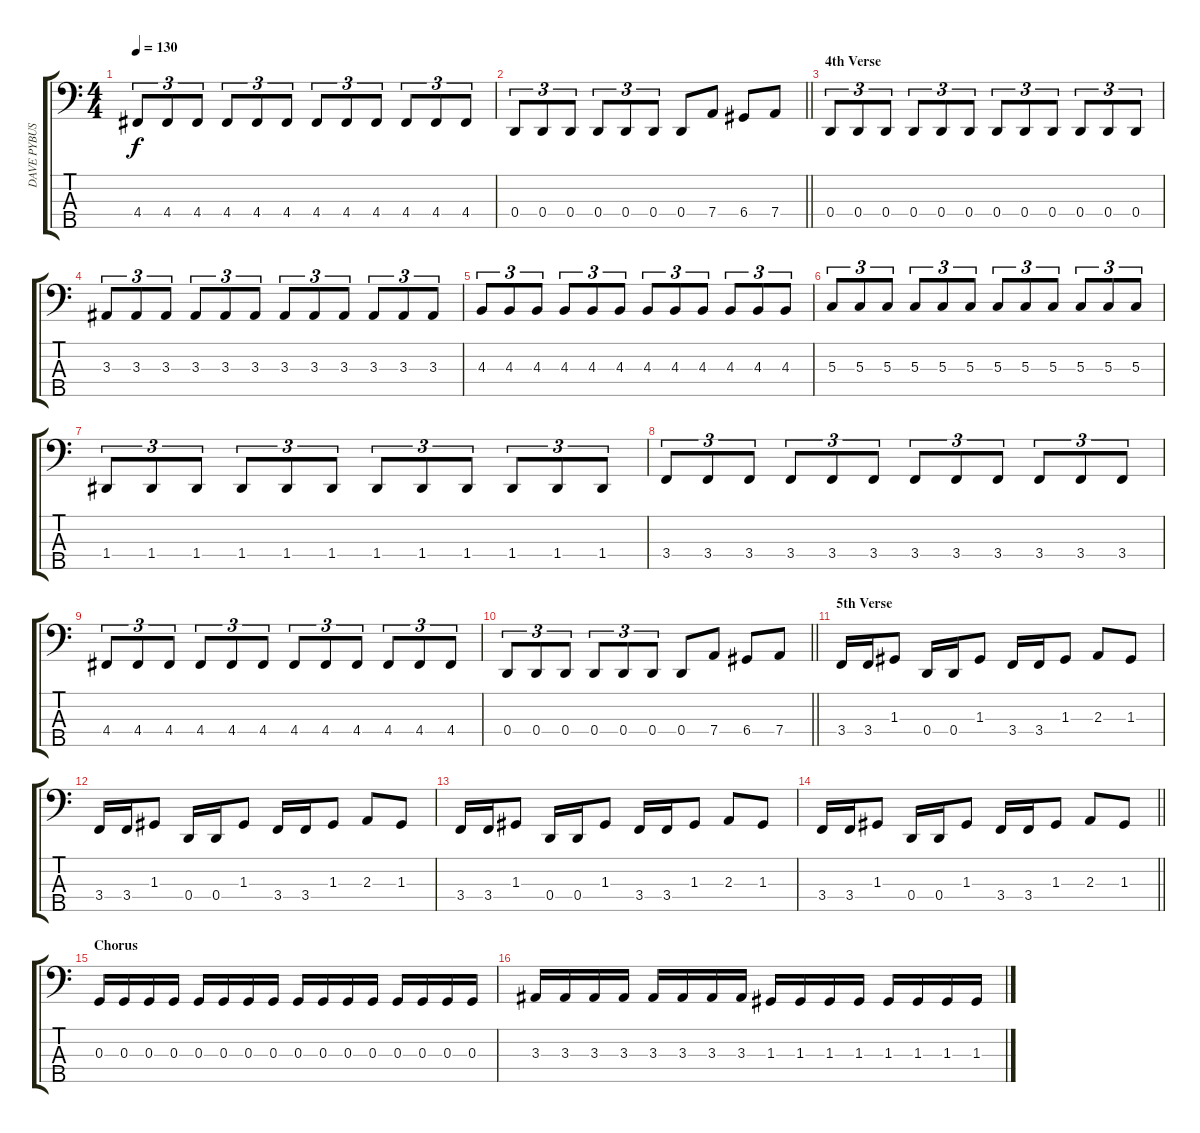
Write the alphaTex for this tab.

\track ("DAVE PYBUS" "DAVE PYBUS") {instrument electricbassfinger}
\staff {score tabs}
\tuning (F2 C2 G1 D1 A0) {hide}
\ts (4 4)
\tempo 130
\clef f4
\ks c
4.4.8{tu (3 2) dy f} 4.4.8{tu (3 2)} 4.4.8{tu (3 2)} 4.4.8{tu (3 2)} 4.4.8{tu (3 2)} 4.4.8{tu (3 2)} 4.4.8{tu (3 2)} 4.4.8{tu (3 2)} 4.4.8{tu (3 2)} 4.4.8{tu (3 2)} 4.4.8{tu (3 2)} 4.4.8{tu (3 2)} |
\barLineRight lightlight
0.4.8{tu (3 2)} 0.4.8{tu (3 2)} 0.4.8{tu (3 2)} 0.4.8{tu (3 2)} 0.4.8{tu (3 2)} 0.4.8{tu (3 2)} 0.4.8 7.4.8 6.4.8 7.4.8 |
\section ("" "4th Verse")
0.4.8{tu (3 2)} 0.4.8{tu (3 2)} 0.4.8{tu (3 2)} 0.4.8{tu (3 2)} 0.4.8{tu (3 2)} 0.4.8{tu (3 2)} 0.4.8{tu (3 2)} 0.4.8{tu (3 2)} 0.4.8{tu (3 2)} 0.4.8{tu (3 2)} 0.4.8{tu (3 2)} 0.4.8{tu (3 2)} |
3.3.8{tu (3 2)} 3.3.8{tu (3 2)} 3.3.8{tu (3 2)} 3.3.8{tu (3 2)} 3.3.8{tu (3 2)} 3.3.8{tu (3 2)} 3.3.8{tu (3 2)} 3.3.8{tu (3 2)} 3.3.8{tu (3 2)} 3.3.8{tu (3 2)} 3.3.8{tu (3 2)} 3.3.8{tu (3 2)} |
4.3.8{tu (3 2)} 4.3.8{tu (3 2)} 4.3.8{tu (3 2)} 4.3.8{tu (3 2)} 4.3.8{tu (3 2)} 4.3.8{tu (3 2)} 4.3.8{tu (3 2)} 4.3.8{tu (3 2)} 4.3.8{tu (3 2)} 4.3.8{tu (3 2)} 4.3.8{tu (3 2)} 4.3.8{tu (3 2)} |
5.3.8{tu (3 2)} 5.3.8{tu (3 2)} 5.3.8{tu (3 2)} 5.3.8{tu (3 2)} 5.3.8{tu (3 2)} 5.3.8{tu (3 2)} 5.3.8{tu (3 2)} 5.3.8{tu (3 2)} 5.3.8{tu (3 2)} 5.3.8{tu (3 2)} 5.3.8{tu (3 2)} 5.3.8{tu (3 2)} |
1.4.8{tu (3 2)} 1.4.8{tu (3 2)} 1.4.8{tu (3 2)} 1.4.8{tu (3 2)} 1.4.8{tu (3 2)} 1.4.8{tu (3 2)} 1.4.8{tu (3 2)} 1.4.8{tu (3 2)} 1.4.8{tu (3 2)} 1.4.8{tu (3 2)} 1.4.8{tu (3 2)} 1.4.8{tu (3 2)} |
3.4.8{tu (3 2)} 3.4.8{tu (3 2)} 3.4.8{tu (3 2)} 3.4.8{tu (3 2)} 3.4.8{tu (3 2)} 3.4.8{tu (3 2)} 3.4.8{tu (3 2)} 3.4.8{tu (3 2)} 3.4.8{tu (3 2)} 3.4.8{tu (3 2)} 3.4.8{tu (3 2)} 3.4.8{tu (3 2)} |
4.4.8{tu (3 2)} 4.4.8{tu (3 2)} 4.4.8{tu (3 2)} 4.4.8{tu (3 2)} 4.4.8{tu (3 2)} 4.4.8{tu (3 2)} 4.4.8{tu (3 2)} 4.4.8{tu (3 2)} 4.4.8{tu (3 2)} 4.4.8{tu (3 2)} 4.4.8{tu (3 2)} 4.4.8{tu (3 2)} |
\barLineRight lightlight
0.4.8{tu (3 2)} 0.4.8{tu (3 2)} 0.4.8{tu (3 2)} 0.4.8{tu (3 2)} 0.4.8{tu (3 2)} 0.4.8{tu (3 2)} 0.4.8 7.4.8 6.4.8 7.4.8 |
\section ("" "5th Verse")
3.4.16 3.4.16 1.3.8 0.4.16 0.4.16 1.3.8 3.4.16 3.4.16 1.3.8 2.3.8 1.3.8 |
3.4.16 3.4.16 1.3.8 0.4.16 0.4.16 1.3.8 3.4.16 3.4.16 1.3.8 2.3.8 1.3.8 |
3.4.16 3.4.16 1.3.8 0.4.16 0.4.16 1.3.8 3.4.16 3.4.16 1.3.8 2.3.8 1.3.8 |
\barLineRight lightlight
3.4.16 3.4.16 1.3.8 0.4.16 0.4.16 1.3.8 3.4.16 3.4.16 1.3.8 2.3.8 1.3.8 |
\section ("" "Chorus")
0.3.16 0.3.16 0.3.16 0.3.16 0.3.16 0.3.16 0.3.16 0.3.16 0.3.16 0.3.16 0.3.16 0.3.16 0.3.16 0.3.16 0.3.16 0.3.16 |
3.3.16 3.3.16 3.3.16 3.3.16 3.3.16 3.3.16 3.3.16 3.3.16 1.3.16 1.3.16 1.3.16 1.3.16 1.3.16 1.3.16 1.3.16 1.3.16
